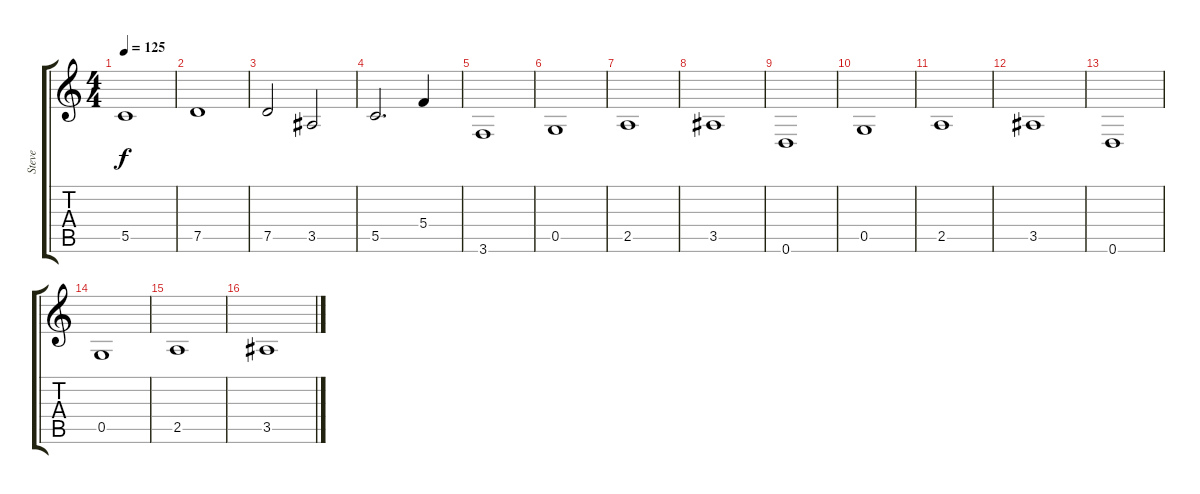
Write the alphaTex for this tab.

\track ("Steve" "Steve") {instrument electricbassfinger}
\staff {score tabs}
\tuning (D4 A3 F3 C3 G2 D2) {hide}
\ts (4 4)
\tempo 125
\clef g2
\ks c
5.5.1{dy f} |
7.5.1 |
7.5.2 3.5.2 |
5.5.2{d} 5.4.4 |
3.6.1 |
0.5.1 |
2.5.1 |
3.5.1 |
0.6.1 |
0.5.1 |
2.5.1 |
3.5.1 |
0.6.1 |
0.5.1 |
2.5.1 |
3.5.1
